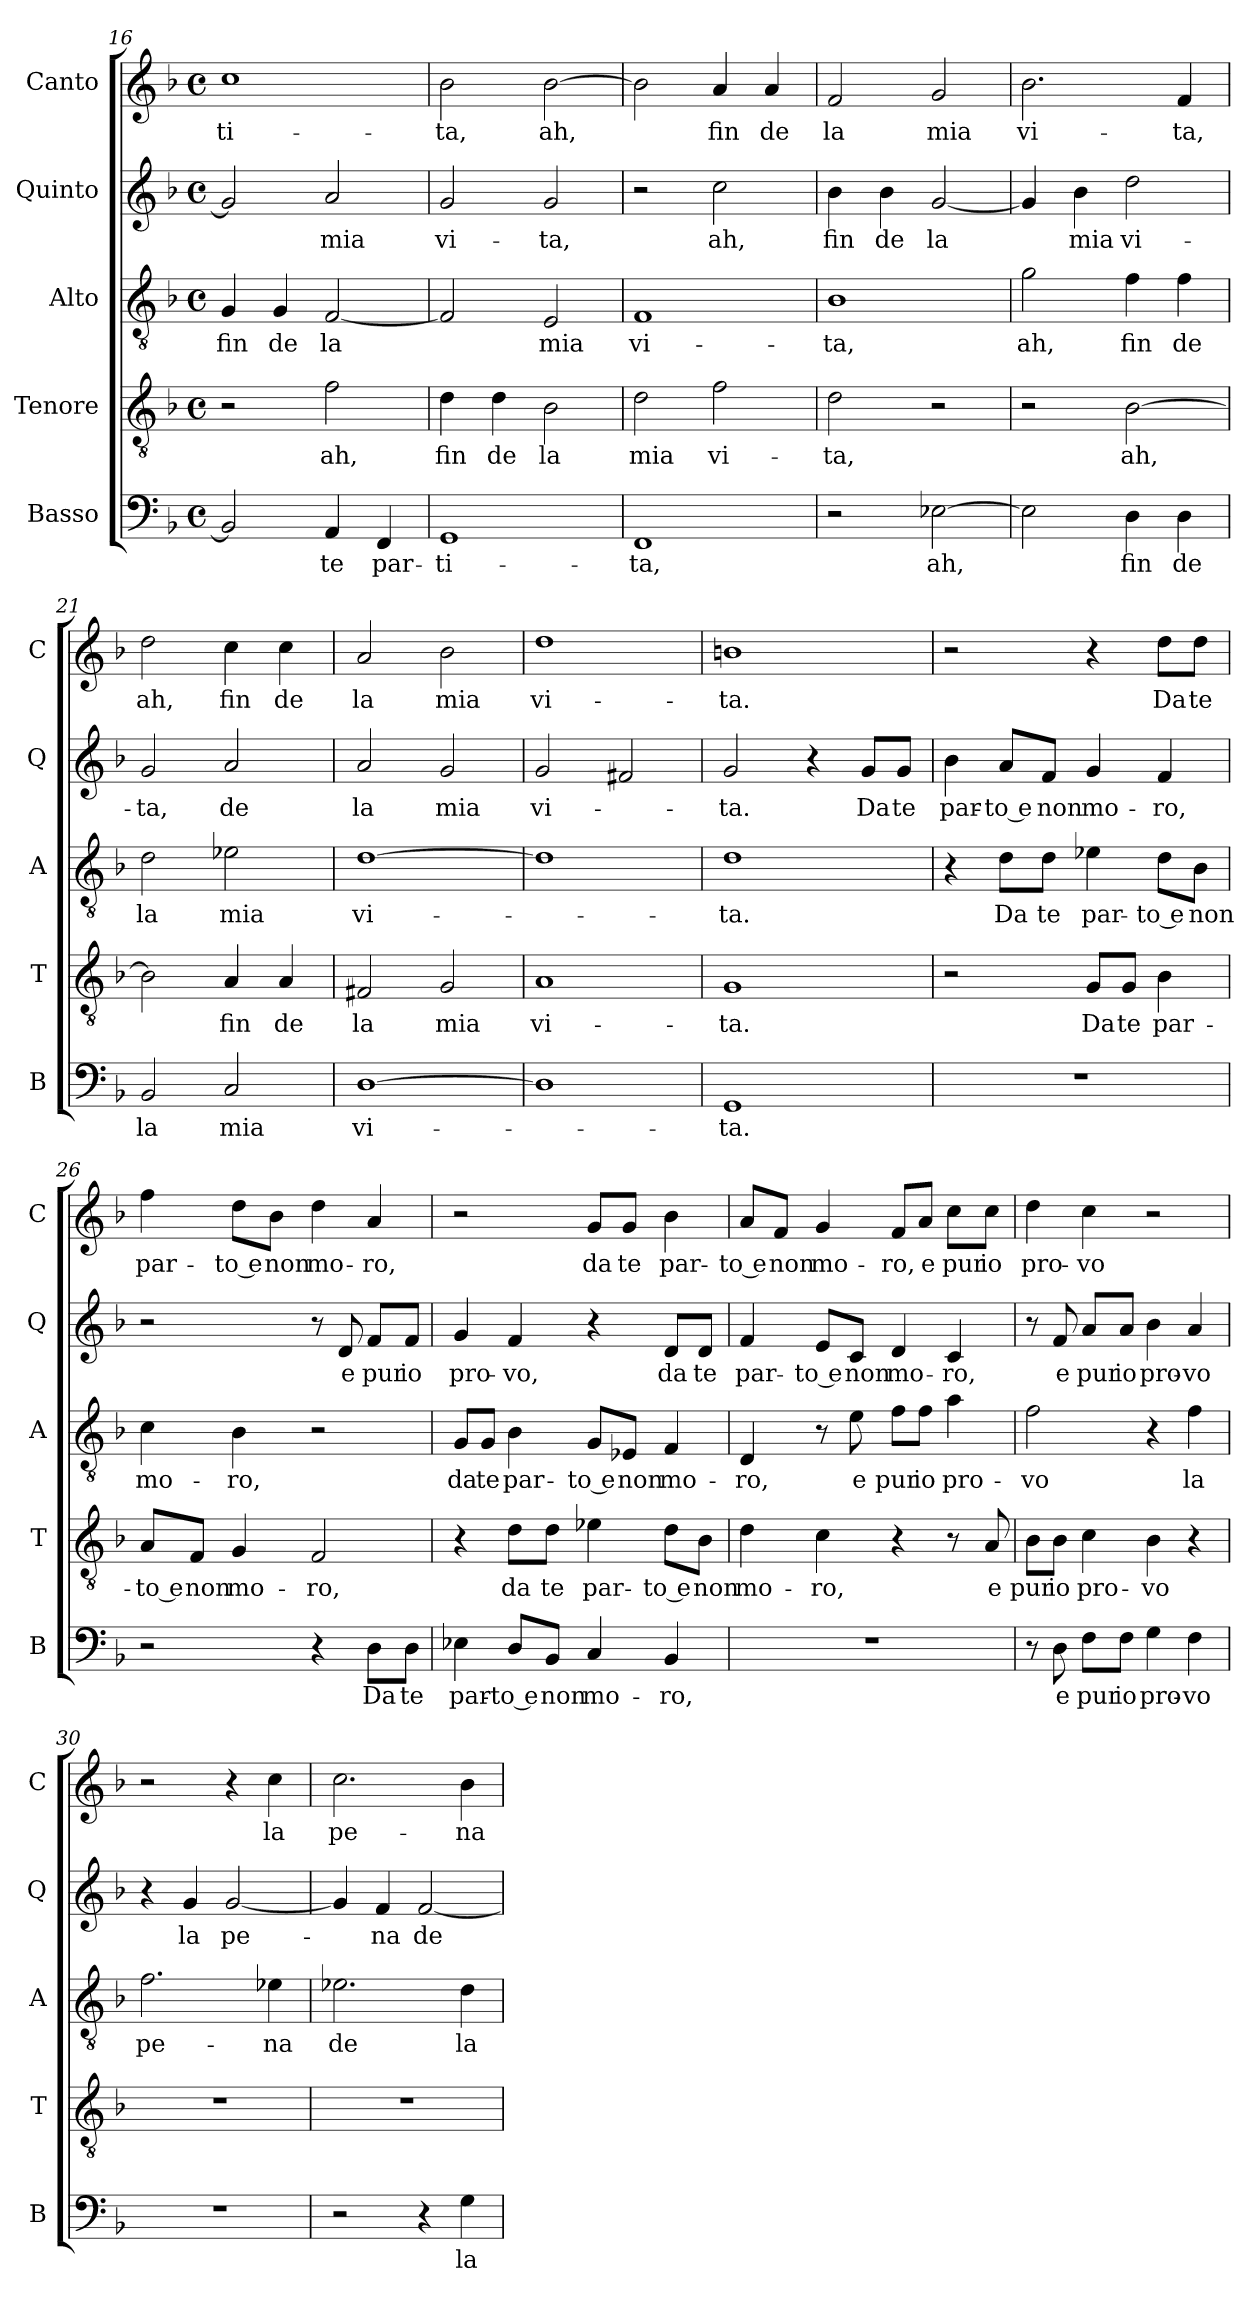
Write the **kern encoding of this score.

**kern	**text	**kern	**text	**kern	**text	**kern	**text	**kern	**text
*part5	*part5	*part4	*part4	*part3	*part3	*part2	*part2	*part1	*part1
*staff5	*staff5	*staff4	*staff4	*staff3	*staff3	*staff2	*staff2	*staff1	*staff1
*I"Basso	*	*I"Tenore	*	*I"Alto	*	*I"Quinto	*	*I"Canto	*
*I'B	*	*I'T	*	*I'A	*	*I'Q	*	*I'C	*
*clefF4	*	*clefGv2	*	*clefGv2	*	*clefG2	*	*clefG2	*
*k[b-]	*	*k[b-]	*	*k[b-]	*	*k[b-]	*	*k[b-]	*
*F:	*	*F:	*	*F:	*	*F:	*	*F:	*
*M4/4	*	*M4/4	*	*M4/4	*	*M4/4	*	*M4/4	*
*met(c)	*	*met(c)	*	*met(c)	*	*met(c)	*	*met(c)	*
=16	=16	=16	=16	=16	=16	=16	=16	=16	=16
!	!	!	!	!	!LO:LY:b	!	!	!	!LO:LY:b
2BB-/]	.	2r	.	4G/	fin	2g/]	.	1cc	-ti-
!	!	!	!	!	!LO:LY:b	!	!	!	!
.	.	.	.	4G/	de	.	.	.	.
!	!LO:LY:b	!	!LO:LY:b	!	!LO:LY:b	!	!LO:LY:b	!	!
4AA/	-te	2f\	ah,	[2F/	la	2a/	mia	.	.
!	!LO:LY:b	!	!	!	!	!	!	!	!
4FF/	par-	.	.	.	.	.	.	.	.
=17	=17	=17	=17	=17	=17	=17	=17	=17	=17
!	!LO:LY:b	!	!LO:LY:b	!	!	!	!LO:LY:b	!	!LO:LY:b
1GG	-ti-	4d\	fin	2F/]	.	2g/	vi-	2b-\	-ta,
!	!	!	!LO:LY:b	!	!	!	!	!	!
.	.	4d\	de	.	.	.	.	.	.
!	!	!	!LO:LY:b	!	!LO:LY:b	!	!LO:LY:b	!	!LO:LY:b
.	.	2B-\	la	2E/	mia	2g/	-ta,	[2b-\	ah,
=18	=18	=18	=18	=18	=18	=18	=18	=18	=18
!	!LO:LY:b	!	!LO:LY:b	!	!LO:LY:b	!	!	!	!
1FF	-ta,	2d\	mia	1F	vi-	2r	.	2b-\]	.
!	!	!	!LO:LY:b	!	!	!	!LO:LY:b	!	!LO:LY:b
.	.	2f\	vi-	.	.	2cc\	ah,	4a/	fin
!	!	!	!	!	!	!	!	!	!LO:LY:b
.	.	.	.	.	.	.	.	4a/	de
!!LO:LB:g=z
=19	=19	=19	=19	=19	=19	=19	=19	=19	=19
!	!	!	!LO:LY:b	!	!LO:LY:b	!	!LO:LY:b	!	!LO:LY:b
2r	.	2d\	-ta,	1B-	-ta,	4b-\	fin	2f/	la
!	!	!	!	!	!	!	!LO:LY:b	!	!
.	.	.	.	.	.	4b-\	de	.	.
!	!LO:LY:b	!	!	!	!	!	!LO:LY:b	!	!LO:LY:b
[2E-X\	ah,	2r	.	.	.	[2g/	la	2g/	mia
=20	=20	=20	=20	=20	=20	=20	=20	=20	=20
!	!	!	!	!	!LO:LY:b	!	!	!	!LO:LY:b
2E-\]	.	2r	.	2g\	ah,	4g/]	.	2.b-\	vi-
!	!	!	!	!	!	!	!LO:LY:b	!	!
.	.	.	.	.	.	4b-\	mia	.	.
!	!LO:LY:b	!	!LO:LY:b	!	!LO:LY:b	!	!LO:LY:b	!	!
4D\	fin	[2B-\	ah,	4f\	fin	2dd\	vi-	.	.
!	!LO:LY:b	!	!	!	!LO:LY:b	!	!	!	!LO:LY:b
4D\	de	.	.	4f\	de	.	.	4f/	-ta,
=21	=21	=21	=21	=21	=21	=21	=21	=21	=21
!	!LO:LY:b	!	!	!	!LO:LY:b	!	!LO:LY:b	!	!LO:LY:b
2BB-/	la	2B-\]	.	2d\	la	2g/	-ta,	2dd\	ah,
!	!LO:LY:b	!	!LO:LY:b	!	!LO:LY:b	!	!LO:LY:b	!	!LO:LY:b
2C/	mia	4A/	fin	2e-X\	mia	2a/	de	4cc\	fin
!	!	!	!LO:LY:b	!	!	!	!	!	!LO:LY:b
.	.	4A/	de	.	.	.	.	4cc\	de
=22	=22	=22	=22	=22	=22	=22	=22	=22	=22
!	!LO:LY:b	!	!LO:LY:b	!	!LO:LY:b	!	!LO:LY:b	!	!LO:LY:b
[1D	vi-	2F#X/	la	[1d	vi-	2a/	la	2a/	la
!	!	!	!LO:LY:b	!	!	!	!LO:LY:b	!	!LO:LY:b
.	.	2G/	mia	.	.	2g/	mia	2b-\	mia
=23	=23	=23	=23	=23	=23	=23	=23	=23	=23
!	!	!	!LO:LY:b	!	!	!	!LO:LY:b	!	!LO:LY:b
1D]	.	1A	vi-	1d]	.	2g/	vi-	1dd	vi-
.	.	.	.	.	.	2f#X/	.	.	.
=24	=24	=24	=24	=24	=24	=24	=24	=24	=24
!	!LO:LY:b	!	!LO:LY:b	!	!LO:LY:b	!	!LO:LY:b	!	!LO:LY:b
1GG	-ta.	1G	-ta.	1d	-ta.	2g/	-ta.	1bn	-ta.
.	.	.	.	.	.	4r	.	.	.
!	!	!	!	!	!	!	!LO:LY:b	!	!
.	.	.	.	.	.	8g/L	Da	.	.
!	!	!	!	!	!	!	!LO:LY:b	!	!
.	.	.	.	.	.	8g/J	te	.	.
!!LO:LB:g=z
=25	=25	=25	=25	=25	=25	=25	=25	=25	=25
!	!	!	!	!	!	!	!LO:LY:b	!	!
1r	.	2r	.	4r	.	4b-\	par-	2r	.
!	!	!	!	!	!LO:LY:b	!	!LO:LY:b	!	!
.	.	.	.	8d\L	Da	8a/L	-to e	.	.
!	!	!	!	!	!LO:LY:b	!	!LO:LY:b	!	!
.	.	.	.	8d\J	te	8f/J	non	.	.
!	!	!	!LO:LY:b	!	!LO:LY:b	!	!LO:LY:b	!	!
.	.	8G/L	Da	4e-X\	par-	4g/	mo-	4r	.
!	!	!	!LO:LY:b	!	!	!	!	!	!
.	.	8G/J	te	.	.	.	.	.	.
!	!	!	!LO:LY:b	!	!LO:LY:b	!	!LO:LY:b	!	!LO:LY:b
.	.	4B-\	par-	8d\L	-to e	4f/	-ro,	8dd\L	Da
!	!	!	!	!	!LO:LY:b	!	!	!	!LO:LY:b
.	.	.	.	8B-\J	non	.	.	8dd\J	te
=26	=26	=26	=26	=26	=26	=26	=26	=26	=26
!	!	!	!LO:LY:b	!	!LO:LY:b	!	!	!	!LO:LY:b
2r	.	8A/L	-to e	4c\	mo-	2r	.	4ff\	par-
!	!	!	!LO:LY:b	!	!	!	!	!	!
.	.	8F/J	non	.	.	.	.	.	.
!	!	!	!LO:LY:b	!	!LO:LY:b	!	!	!	!LO:LY:b
.	.	4G/	mo-	4B-\	-ro,	.	.	8dd\L	-to e
!	!	!	!	!	!	!	!	!	!LO:LY:b
.	.	.	.	.	.	.	.	8b-\J	non
!	!	!	!LO:LY:b	!	!	!	!	!	!LO:LY:b
4r	.	2F/	-ro,	2r	.	8r	.	4dd\	mo-
!	!	!	!	!	!	!	!LO:LY:b	!	!
.	.	.	.	.	.	8d/	e	.	.
!	!LO:LY:b	!	!	!	!	!	!LO:LY:b	!	!LO:LY:b
8D\L	Da	.	.	.	.	8f/L	pur	4a/	-ro,
!	!LO:LY:b	!	!	!	!	!	!LO:LY:b	!	!
8D\J	te	.	.	.	.	8f/J	io	.	.
=27	=27	=27	=27	=27	=27	=27	=27	=27	=27
!	!LO:LY:b	!	!	!	!LO:LY:b	!	!LO:LY:b	!	!
4E-X\	par-	4r	.	8G/L	da	4g/	pro-	2r	.
!	!	!	!	!	!LO:LY:b	!	!	!	!
.	.	.	.	8G/J	te	.	.	.	.
!	!LO:LY:b	!	!LO:LY:b	!	!LO:LY:b	!	!LO:LY:b	!	!
8D/L	-to e	8d\L	da	4B-\	par-	4f/	-vo,	.	.
!	!LO:LY:b	!	!LO:LY:b	!	!	!	!	!	!
8BB-/J	non	8d\J	te	.	.	.	.	.	.
!	!LO:LY:b	!	!LO:LY:b	!	!LO:LY:b	!	!	!	!LO:LY:b
4C/	mo-	4e-X\	par-	8G/L	-to e	4r	.	8g/L	da
!	!	!	!	!	!LO:LY:b	!	!	!	!LO:LY:b
.	.	.	.	8E-X/J	non	.	.	8g/J	te
!	!LO:LY:b	!	!LO:LY:b	!	!LO:LY:b	!	!LO:LY:b	!	!LO:LY:b
4BB-/	-ro,	8d\L	-to e	4F/	mo-	8d/L	da	4b-\	par-
!	!	!	!LO:LY:b	!	!	!	!LO:LY:b	!	!
.	.	8B-\J	non	.	.	8d/J	te	.	.
!!LO:PB:g=z
=28	=28	=28	=28	=28	=28	=28	=28	=28	=28
!	!	!	!LO:LY:b	!	!LO:LY:b	!	!LO:LY:b	!	!LO:LY:b
1r	.	4d\	mo-	4D/	-ro,	4f/	par-	8a/L	-to e
!	!	!	!	!	!	!	!	!	!LO:LY:b
.	.	.	.	.	.	.	.	8f/J	non
!	!	!	!LO:LY:b	!	!	!	!LO:LY:b	!	!LO:LY:b
.	.	4c\	-ro,	8r	.	8e/L	-to e	4g/	mo-
!	!	!	!	!	!LO:LY:b	!	!LO:LY:b	!	!
.	.	.	.	8e\	e	8c/J	non	.	.
!	!	!	!	!	!LO:LY:b	!	!LO:LY:b	!	!LO:LY:b
.	.	4r	.	8f\L	pur	4d/	mo-	8f/L	-ro,
!	!	!	!	!	!LO:LY:b	!	!	!	!LO:LY:b
.	.	.	.	8f\J	io	.	.	8a/J	e
!	!	!	!	!	!LO:LY:b	!	!LO:LY:b	!	!LO:LY:b
.	.	8r	.	4a\	pro-	4c/	-ro,	8cc\L	pur
!	!	!	!LO:LY:b	!	!	!	!	!	!LO:LY:b
.	.	8A/	e	.	.	.	.	8cc\J	io
=29	=29	=29	=29	=29	=29	=29	=29	=29	=29
!	!	!	!LO:LY:b	!	!LO:LY:b	!	!	!	!LO:LY:b
8r	.	8B-\L	pur	2f\	-vo	8r	.	4dd\	pro-
!	!LO:LY:b	!	!LO:LY:b	!	!	!	!LO:LY:b	!	!
8D\	e	8B-\J	io	.	.	8f/	e	.	.
!	!LO:LY:b	!	!LO:LY:b	!	!	!	!LO:LY:b	!	!LO:LY:b
8F\L	pur	4c\	pro-	.	.	8a/L	pur	4cc\	-vo
!	!LO:LY:b	!	!	!	!	!	!LO:LY:b	!	!
8F\J	io	.	.	.	.	8a/J	io	.	.
!	!LO:LY:b	!	!LO:LY:b	!	!	!	!LO:LY:b	!	!
4G\	pro-	4B-\	-vo	4r	.	4b-\	pro-	2r	.
!	!LO:LY:b	!	!	!	!LO:LY:b	!	!LO:LY:b	!	!
4F\	-vo	4r	.	4f\	la	4a/	-vo	.	.
=30	=30	=30	=30	=30	=30	=30	=30	=30	=30
!	!	!	!	!	!LO:LY:b	!	!	!	!
1r	.	1r	.	2.f\	pe-	4r	.	2r	.
!	!	!	!	!	!	!	!LO:LY:b	!	!
.	.	.	.	.	.	4g/	la	.	.
!	!	!	!	!	!	!	!LO:LY:b	!	!
.	.	.	.	.	.	[2g/	pe-	4r	.
!	!	!	!	!	!LO:LY:b	!	!	!	!LO:LY:b
.	.	.	.	4e-X\	-na	.	.	4cc\	la
=31	=31	=31	=31	=31	=31	=31	=31	=31	=31
!	!	!	!	!	!LO:LY:b	!	!	!	!LO:LY:b
2r	.	1r	.	2.e-X\	de	4g/]	.	2.cc\	pe-
!	!	!	!	!	!	!	!LO:LY:b	!	!
.	.	.	.	.	.	4f/	-na	.	.
!	!	!	!	!	!	!	!LO:LY:b	!	!
4r	.	.	.	.	.	[2f/	de	.	.
!	!LO:LY:b	!	!	!	!LO:LY:b	!	!	!	!LO:LY:b
4G\	la	.	.	4d\	la	.	.	4b-\	-na
=	=	=	=	=	=	=	=	=	=
*-	*-	*-	*-	*-	*-	*-	*-	*-	*-
